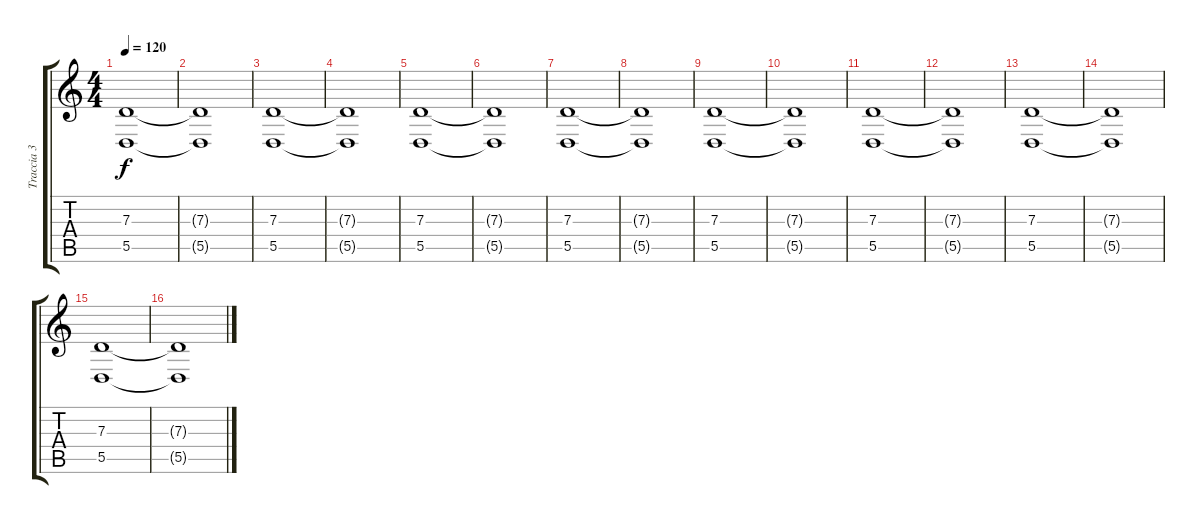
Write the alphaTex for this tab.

\track ("Traccia 3" "Traccia 3") {instrument seashore}
\staff {score tabs}
\tuning (E4 B3 G3 D3 A2 E2) {hide}
\ts (4 4)
\tempo 120
\clef g2
\ks c
(7.3 5.5).1{dy f} |
(7.3{t} 5.5{t}).1 |
(7.3 5.5).1 |
(7.3{t} 5.5{t}).1 |
(7.3 5.5).1 |
(7.3{t} 5.5{t}).1 |
(7.3 5.5).1 |
(7.3{t} 5.5{t}).1 |
(7.3 5.5).1 |
(7.3{t} 5.5{t}).1 |
(7.3 5.5).1 |
(7.3{t} 5.5{t}).1 |
(7.3 5.5).1 |
(7.3{t} 5.5{t}).1 |
(7.3 5.5).1 |
(7.3{t} 5.5{t}).1
